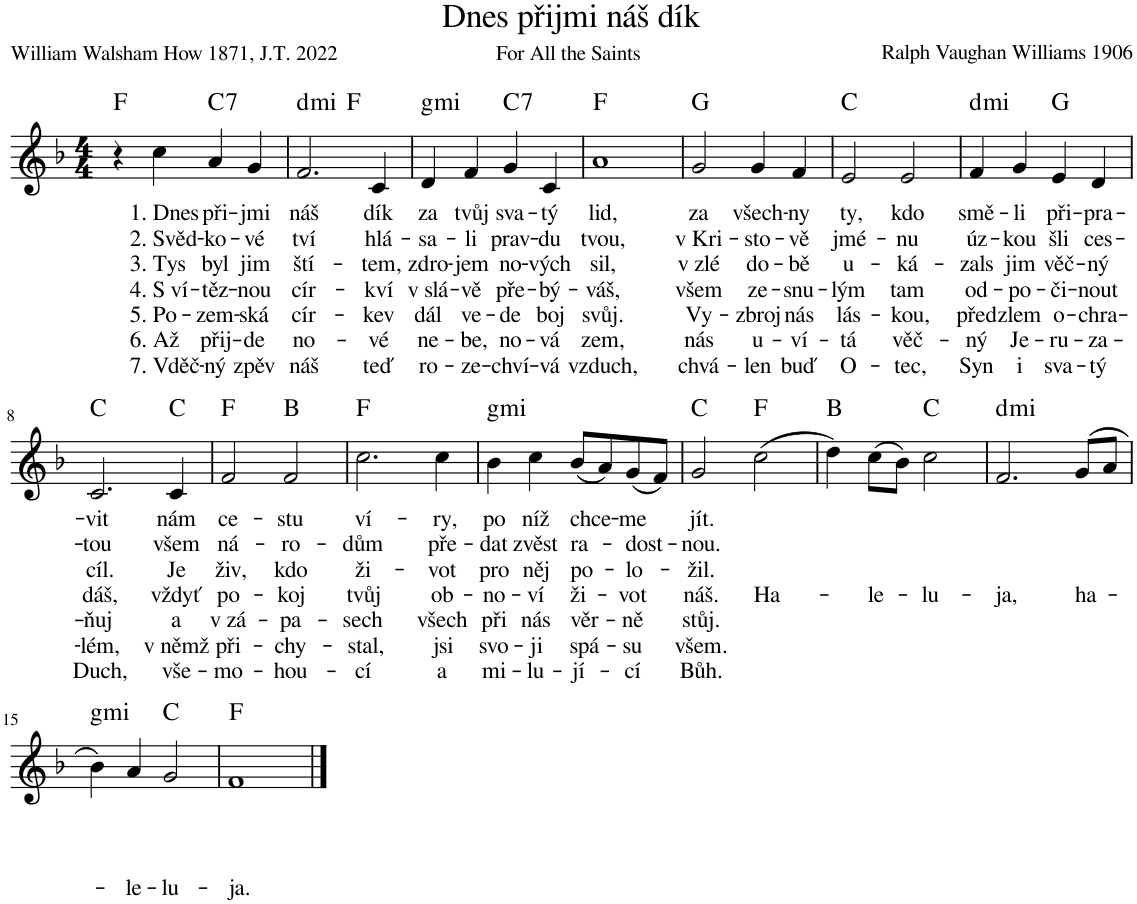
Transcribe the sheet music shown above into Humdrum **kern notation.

**kern	**text	**text	**text	**text	**text	**text	**text	**harte
*part1	*part1	*part1	*part1	*part1	*part1	*part1	*part1	*part1
*staff1	*staff1	*staff1	*staff1	*staff1	*staff1	*staff1	*staff1	*
*I"Zpěv	*	*	*	*	*	*	*	*
*clefG2	*	*	*	*	*	*	*	*
*k[b-]	*	*	*	*	*	*	*	*
*M4/4	*	*	*	*	*	*	*	*
=1	=1	=1	=1	=1	=1	=1	=1	=1
4r	.	.	.	.	.	.	.	F:maj
!	!LO:LY:b	!LO:LY:b	!LO:LY:b	!LO:LY:b	!LO:LY:b	!LO:LY:b	!LO:LY:b	!
4cc\	1. Dnes	2. Svěd-	3. Tys	4. S ví-	5. Po-	6. Až	7. Vděč-	.
!	!LO:LY:b	!LO:LY:b	!LO:LY:b	!LO:LY:b	!LO:LY:b	!LO:LY:b	!LO:LY:b	!LO:H:kt=7
4a/	při-	-ko-	byl	-těz-	-zem-	přij-	-ný	C:7
!	!LO:LY:b	!LO:LY:b	!LO:LY:b	!LO:LY:b	!LO:LY:b	!LO:LY:b	!LO:LY:b	!
4g/	-jmi	-vé	jim	-nou	-ská	-de	zpěv	.
=2	=2	=2	=2	=2	=2	=2	=2	=2
!	!LO:LY:b	!LO:LY:b	!LO:LY:b	!LO:LY:b	!LO:LY:b	!LO:LY:b	!LO:LY:b	!LO:H:kt=mi
*^	*	*	*	*	*	*	*	*
2.f/	2ryy	náš	tví	ští-	cír-	cír-	no-	náš	D:min
.	2ryy	.	.	.	.	.	.	.	F:maj
!	!	!LO:LY:b	!LO:LY:b	!LO:LY:b	!LO:LY:b	!LO:LY:b	!LO:LY:b	!LO:LY:b	!
4c/	.	dík	hlá-	-tem,	-kví	-kev	-vé	teď	.
=3	=3	=3	=3	=3	=3	=3	=3	=3	=3
!	!	!LO:LY:b	!LO:LY:b	!LO:LY:b	!LO:LY:b	!LO:LY:b	!LO:LY:b	!LO:LY:b	!LO:H:kt=mi
*v	*v	*	*	*	*	*	*	*	*
4d/	za	-sa-	zdro-	v slá-	dál	ne-	ro-	G:min
!	!LO:LY:b	!LO:LY:b	!LO:LY:b	!LO:LY:b	!LO:LY:b	!LO:LY:b	!LO:LY:b	!
4f/	tvůj	-li	-jem	-vě	ve-	-be,	-ze-	.
!	!LO:LY:b	!LO:LY:b	!LO:LY:b	!LO:LY:b	!LO:LY:b	!LO:LY:b	!LO:LY:b	!LO:H:kt=7
4g/	sva-	prav-	no-	pře-	-de	no-	-chví-	C:7
!	!LO:LY:b	!LO:LY:b	!LO:LY:b	!LO:LY:b	!LO:LY:b	!LO:LY:b	!LO:LY:b	!
4c/	-tý	-du	-vých	-bý-	boj	-vá	-vá	.
=4	=4	=4	=4	=4	=4	=4	=4	=4
!	!LO:LY:b	!LO:LY:b	!LO:LY:b	!LO:LY:b	!LO:LY:b	!LO:LY:b	!LO:LY:b	!
1a	lid,	tvou,	sil,	-váš,	svůj.	zem,	vzduch,	F:maj
=5	=5	=5	=5	=5	=5	=5	=5	=5
!	!LO:LY:b	!LO:LY:b	!LO:LY:b	!LO:LY:b	!LO:LY:b	!LO:LY:b	!LO:LY:b	!
2g/	za	v Kri-	v zlé	všem	Vy-	nás	chvá-	G:maj
!	!LO:LY:b	!LO:LY:b	!LO:LY:b	!LO:LY:b	!LO:LY:b	!LO:LY:b	!LO:LY:b	!
4g/	všech-	-sto-	do-	ze-	-zbroj	u-	-len	.
!	!LO:LY:b	!LO:LY:b	!LO:LY:b	!LO:LY:b	!LO:LY:b	!LO:LY:b	!LO:LY:b	!
4f/	-ny	-vě	-bě	-snu-	nás	-ví-	buď	.
=6	=6	=6	=6	=6	=6	=6	=6	=6
!	!LO:LY:b	!LO:LY:b	!LO:LY:b	!LO:LY:b	!LO:LY:b	!LO:LY:b	!LO:LY:b	!
2e/	ty,	jmé-	u-	-lým	lás-	-tá	O-	C:maj
!	!LO:LY:b	!LO:LY:b	!LO:LY:b	!LO:LY:b	!LO:LY:b	!LO:LY:b	!LO:LY:b	!
2e/	kdo	-nu	-ká-	tam	-kou,	věč-	-tec,	.
=7	=7	=7	=7	=7	=7	=7	=7	=7
!	!LO:LY:b	!LO:LY:b	!LO:LY:b	!LO:LY:b	!LO:LY:b	!LO:LY:b	!LO:LY:b	!LO:H:kt=mi
4f/	smě-	úz-	-zals	od-	před	-ný	Syn	D:min
!	!LO:LY:b	!LO:LY:b	!LO:LY:b	!LO:LY:b	!LO:LY:b	!LO:LY:b	!LO:LY:b	!
4g/	-li	-kou	jim	-po-	zlem	Je-	i	.
!	!LO:LY:b	!LO:LY:b	!LO:LY:b	!LO:LY:b	!LO:LY:b	!LO:LY:b	!LO:LY:b	!
4e/	při-	šli	věč-	-či-	o-	-ru-	sva-	G:maj
!	!LO:LY:b	!LO:LY:b	!LO:LY:b	!LO:LY:b	!LO:LY:b	!LO:LY:b	!LO:LY:b	!
4d/	-pra-	ces-	-ný	-nout	-chra-	-za-	-tý	.
!!LO:LB:g=z
=8	=8	=8	=8	=8	=8	=8	=8	=8
!	!LO:LY:b	!LO:LY:b	!LO:LY:b	!LO:LY:b	!LO:LY:b	!LO:LY:b	!LO:LY:b	!
2.c/	-vit	-tou	cíl.	dáš,	-ňuj	-lém,	Duch,	C:maj
!	!LO:LY:b	!LO:LY:b	!LO:LY:b	!LO:LY:b	!LO:LY:b	!LO:LY:b	!LO:LY:b	!
4c/	nám	všem	Je	vždyť	a	v němž	vše-	C:maj
=9	=9	=9	=9	=9	=9	=9	=9	=9
!	!LO:LY:b	!LO:LY:b	!LO:LY:b	!LO:LY:b	!LO:LY:b	!LO:LY:b	!LO:LY:b	!
2f/	ce-	ná-	živ,	po-	v zá-	při-	-mo-	F:maj
!	!LO:LY:b	!LO:LY:b	!LO:LY:b	!LO:LY:b	!LO:LY:b	!LO:LY:b	!LO:LY:b	!
2f/	-stu	-ro-	kdo	-koj	-pa-	-chy-	-hou-	Bb:maj
=10	=10	=10	=10	=10	=10	=10	=10	=10
!	!LO:LY:b	!LO:LY:b	!LO:LY:b	!LO:LY:b	!LO:LY:b	!LO:LY:b	!LO:LY:b	!
2.cc\	ví-	-dům	ži-	tvůj	-sech	-stal,	-cí	F:maj
!	!LO:LY:b	!LO:LY:b	!LO:LY:b	!LO:LY:b	!LO:LY:b	!LO:LY:b	!LO:LY:b	!
4cc\	-ry,	pře-	-vot	ob-	všech	jsi	a	.
=11	=11	=11	=11	=11	=11	=11	=11	=11
!	!LO:LY:b	!LO:LY:b	!LO:LY:b	!LO:LY:b	!LO:LY:b	!LO:LY:b	!LO:LY:b	!LO:H:kt=mi
4b-\	po	-dat	pro	-no-	při	svo-	mi-	G:min
!	!LO:LY:b	!LO:LY:b	!LO:LY:b	!LO:LY:b	!LO:LY:b	!LO:LY:b	!LO:LY:b	!
4cc\	níž	zvěst	něj	-ví	nás	-ji	-lu-	.
!	!LO:LY:b	!LO:LY:b	!LO:LY:b	!LO:LY:b	!LO:LY:b	!LO:LY:b	!LO:LY:b	!
(8b-/L	chce-	ra-	po-	ži-	věr-	spá-	-jí-	.
8a/)	.	.	.	.	.	.	.	.
!	!LO:LY:b	!LO:LY:b	!LO:LY:b	!LO:LY:b	!LO:LY:b	!LO:LY:b	!LO:LY:b	!
(8g/	-me	-dost-	-lo-	-vot	-ně	-su	-cí	.
8f/J)	.	.	.	.	.	.	.	.
=12	=12	=12	=12	=12	=12	=12	=12	=12
!	!LO:LY:b	!LO:LY:b	!LO:LY:b	!LO:LY:b	!LO:LY:b	!LO:LY:b	!LO:LY:b	!
2g/	jít.	-nou.	-žil.	náš.	stůj.	všem.	Bůh.	C:maj
!	!	!	!	!LO:LY:b	!	!	!	!
(2cc\	.	.	.	Ha-	.	.	.	F:maj
=13	=13	=13	=13	=13	=13	=13	=13	=13
4dd\)	.	.	.	.	.	.	.	Bb:maj
!	!	!	!	!LO:LY:b	!	!	!	!
(8cc\L	.	.	.	-le-	.	.	.	.
8b-\J)	.	.	.	.	.	.	.	.
!	!	!	!	!LO:LY:b	!	!	!	!
2cc\	.	.	.	-lu-	.	.	.	C:maj
=14	=14	=14	=14	=14	=14	=14	=14	=14
!	!	!	!	!LO:LY:b	!	!	!	!LO:H:kt=mi
2.f/	.	.	.	-ja,	.	.	.	D:min
!	!	!	!	!LO:LY:b	!	!	!	!
(>8g/L	.	.	.	ha-	.	.	.	.
8a/J	.	.	.	.	.	.	.	.
!!LO:LB:g=z
=15	=15	=15	=15	=15	=15	=15	=15	=15
!	!	!	!	!	!	!	!	!LO:H:kt=mi
4b-\)	.	.	.	.	.	.	.	G:min
!	!	!	!	!LO:LY:b	!	!	!	!
4a/	.	.	.	-le-	.	.	.	.
!	!	!	!	!LO:LY:b	!	!	!	!
2g/	.	.	.	-lu-	.	.	.	C:maj
=16	=16	=16	=16	=16	=16	=16	=16	=16
!	!	!	!	!LO:LY:b	!	!	!	!
1f	.	.	.	-ja.	.	.	.	F:maj
==	==	==	==	==	==	==	==	==
*-	*-	*-	*-	*-	*-	*-	*-	*-
